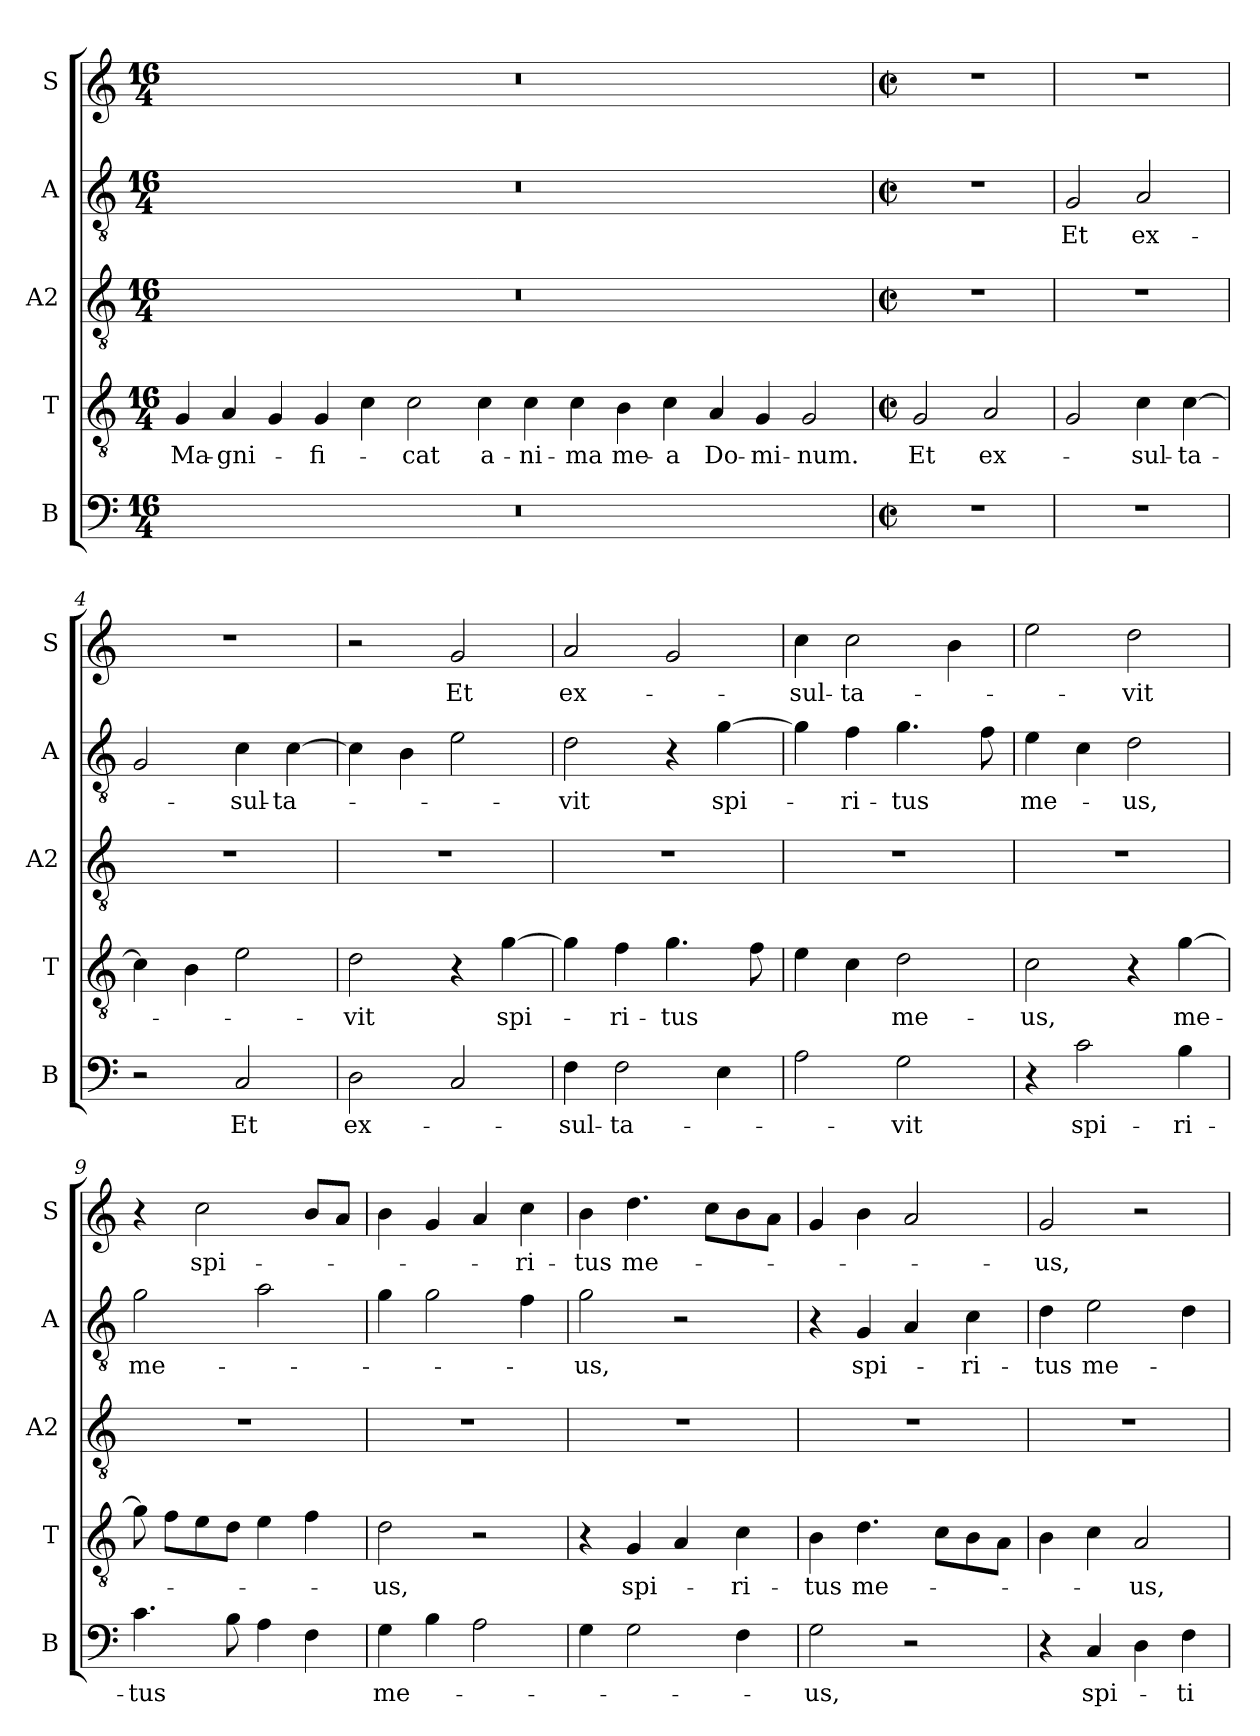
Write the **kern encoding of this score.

**kern	**text	**kern	**text	**kern	**kern	**text	**kern	**text
*part5	*part5	*part4	*part4	*part3	*part2	*part2	*part1	*part1
*staff5	*staff5	*staff4	*staff4	*staff3	*staff2	*staff2	*staff1	*staff1
*I"B	*	*I"T	*	*I"A2	*I"A	*	*I"S	*
*I'B	*	*I'T	*	*I'A2	*I'A	*	*I'S	*
*clefF4	*	*clefGv2	*	*clefGv2	*clefGv2	*	*clefG2	*
*k[]	*	*k[]	*	*k[]	*k[]	*	*k[]	*
*M16/4	*	*M16/4	*	*M16/4	*M16/4	*	*M16/4	*
=1	=1	=1	=1	=1	=1	=1	=1	=1
!	!	!	!LO:LY:b	!	!	!	!	!
00r	.	4G	Ma-	00r	00r	.	00r	.
!	!	!	!LO:LY:b	!	!	!	!	!
.	.	4A	-gni-	.	.	.	.	.
.	.	4G	.	.	.	.	.	.
!	!	!	!LO:LY:b	!	!	!	!	!
.	.	4G	-fi-	.	.	.	.	.
.	.	4c	.	.	.	.	.	.
!	!	!	!LO:LY:b	!	!	!	!	!
.	.	2c	-cat	.	.	.	.	.
!	!	!	!LO:LY:b	!	!	!	!	!
.	.	4c	a-	.	.	.	.	.
!	!	!	!LO:LY:b	!	!	!	!	!
.	.	4c	-ni-	.	.	.	.	.
!	!	!	!LO:LY:b	!	!	!	!	!
.	.	4c	-ma	.	.	.	.	.
!	!	!	!LO:LY:b	!	!	!	!	!
.	.	4B	me-	.	.	.	.	.
!	!	!	!LO:LY:b	!	!	!	!	!
.	.	4c	-a	.	.	.	.	.
!	!	!	!LO:LY:b	!	!	!	!	!
.	.	4A	Do-	.	.	.	.	.
!	!	!	!LO:LY:b	!	!	!	!	!
.	.	4G	-mi-	.	.	.	.	.
!	!	!	!LO:LY:b	!	!	!	!	!
.	.	2G	-num.	.	.	.	.	.
!!LO:LB:g=z
=2	=2	=2	=2	=2	=2	=2	=2	=2
*M2/2	*	*M2/2	*	*M2/2	*M2/2	*	*M2/2	*
*met(c|)	*	*met(c|)	*	*met(c|)	*met(c|)	*	*met(c|)	*
!	!	!	!LO:LY:b	!	!	!	!	!
1r	.	2G/	Et	1r	1r	.	1r	.
!	!	!	!LO:LY:b	!	!	!	!	!
.	.	2A/	ex-	.	.	.	.	.
=3	=3	=3	=3	=3	=3	=3	=3	=3
!	!	!	!	!	!	!LO:LY:b	!	!
1r	.	2G/	.	1r	2G/	Et	1r	.
!	!	!	!LO:LY:b	!	!	!LO:LY:b	!	!
.	.	4c\	-sul-	.	2A/	ex-	.	.
!	!	!	!LO:LY:b	!	!	!	!	!
.	.	[4c\	-ta-	.	.	.	.	.
=4	=4	=4	=4	=4	=4	=4	=4	=4
2r	.	4c\]	.	1r	2G/	.	1r	.
.	.	4B\	.	.	.	.	.	.
!	!LO:LY:b	!	!	!	!	!LO:LY:b	!	!
2C/	Et	2e\	.	.	4c\	-sul-	.	.
!	!	!	!	!	!	!LO:LY:b	!	!
.	.	.	.	.	[4c\	-ta-	.	.
=5	=5	=5	=5	=5	=5	=5	=5	=5
!	!LO:LY:b	!	!LO:LY:b	!	!	!	!	!
2D\	ex-	2d\	-vit	1r	4c\]	.	2r	.
.	.	.	.	.	4B\	.	.	.
!	!	!	!	!	!	!	!	!LO:LY:b
2C/	.	4r	.	.	2e\	.	2g/	Et
!	!	!	!LO:LY:b	!	!	!	!	!
.	.	[4g\	spi-	.	.	.	.	.
=6	=6	=6	=6	=6	=6	=6	=6	=6
!	!LO:LY:b	!	!	!	!	!LO:LY:b	!	!LO:LY:b
4F\	-sul-	4g\]	.	1r	2d\	-vit	2a/	ex-
!	!LO:LY:b	!	!LO:LY:b	!	!	!	!	!
2F\	-ta-	4f\	-ri-	.	.	.	.	.
!	!	!	!LO:LY:b	!	!	!	!	!
.	.	4.g\	-tus	.	4r	.	2g/	.
!	!	!	!	!	!	!LO:LY:b	!	!
4E\	.	.	.	.	[4g\	spi-	.	.
.	.	8f\	.	.	.	.	.	.
=7	=7	=7	=7	=7	=7	=7	=7	=7
!	!	!	!	!	!	!	!	!LO:LY:b
2A\	.	4e\	.	1r	4g\]	.	4cc\	-sul-
!	!	!	!	!	!	!LO:LY:b	!	!LO:LY:b
.	.	4c\	.	.	4f\	-ri-	2cc\	-ta-
!	!LO:LY:b	!	!LO:LY:b	!	!	!LO:LY:b	!	!
2G\	-vit	2d\	me-	.	4.g\	-tus	.	.
.	.	.	.	.	.	.	4b\	.
.	.	.	.	.	8f\	.	.	.
!!LO:LB:g=z
=8	=8	=8	=8	=8	=8	=8	=8	=8
!	!	!	!LO:LY:b	!	!	!LO:LY:b	!	!
4r	.	2c\	-us,	1r	4e\	me-	2ee\	.
!	!LO:LY:b	!	!	!	!	!	!	!
2c\	spi-	.	.	.	4c\	.	.	.
!	!	!	!	!	!	!LO:LY:b	!	!LO:LY:b
.	.	4r	.	.	2d\	-us,	2dd\	-vit
!	!LO:LY:b	!	!LO:LY:b	!	!	!	!	!
4B\	-ri-	[4g\	me-	.	.	.	.	.
=9	=9	=9	=9	=9	=9	=9	=9	=9
!	!LO:LY:b	!	!	!	!	!LO:LY:b	!	!
4.c\	-tus	8g\]	.	1r	2g\	me-	4r	.
.	.	8f\L	.	.	.	.	.	.
!	!	!	!	!	!	!	!	!LO:LY:b
.	.	8e\	.	.	.	.	2cc\	spi-
8B\	.	8d\J	.	.	.	.	.	.
4A\	.	4e\	.	.	2a\	.	.	.
4F\	.	4f\	.	.	.	.	8b/L	.
.	.	.	.	.	.	.	8a/J	.
=10	=10	=10	=10	=10	=10	=10	=10	=10
!	!LO:LY:b	!	!LO:LY:b	!	!	!	!	!
4G\	me-	2d\	-us,	1r	4g\	.	4b\	.
4B\	.	.	.	.	2g\	.	4g/	.
2A\	.	2r	.	.	.	.	4a/	.
!	!	!	!	!	!	!	!	!LO:LY:b
.	.	.	.	.	4f\	.	4cc\	-ri-
=11	=11	=11	=11	=11	=11	=11	=11	=11
!	!	!	!	!	!	!LO:LY:b	!	!LO:LY:b
4G\	.	4r	.	1r	2g\	-us,	4b\	-tus
!	!	!	!LO:LY:b	!	!	!	!	!LO:LY:b
2G\	.	4G/	spi-	.	.	.	4.dd\	me-
.	.	4A/	.	.	2r	.	.	.
.	.	.	.	.	.	.	8cc\L	.
!	!	!	!LO:LY:b	!	!	!	!	!
4F\	.	4c\	-ri-	.	.	.	8b\	.
.	.	.	.	.	.	.	8a\J	.
=12	=12	=12	=12	=12	=12	=12	=12	=12
!	!LO:LY:b	!	!LO:LY:b	!	!	!	!	!
2G\	-us,	4B\	-tus	1r	4r	.	4g/	.
!	!	!	!LO:LY:b	!	!	!LO:LY:b	!	!
.	.	4.d\	me-	.	4G/	spi-	4b\	.
2r	.	.	.	.	4A/	.	2a/	.
.	.	8c\L	.	.	.	.	.	.
!	!	!	!	!	!	!LO:LY:b	!	!
.	.	8B\	.	.	4c\	-ri-	.	.
.	.	8A\J	.	.	.	.	.	.
=13	=13	=13	=13	=13	=13	=13	=13	=13
!	!	!	!	!	!	!LO:LY:b	!	!LO:LY:b
4r	.	4B\	.	1r	4d\	-tus	2g/	-us,
!	!LO:LY:b	!	!	!	!	!LO:LY:b	!	!
4C/	spi-	4c\	.	.	2e\	me-	.	.
!	!	!	!LO:LY:b	!	!	!	!	!
4D\	.	2A/	-us,	.	.	.	2r	.
!	!LO:LY:b	!	!	!	!	!	!	!
4F\	-ti-	.	.	.	4d\	.	.	.
=	=	=	=	=	=	=	=	=
*-	*-	*-	*-	*-	*-	*-	*-	*-
